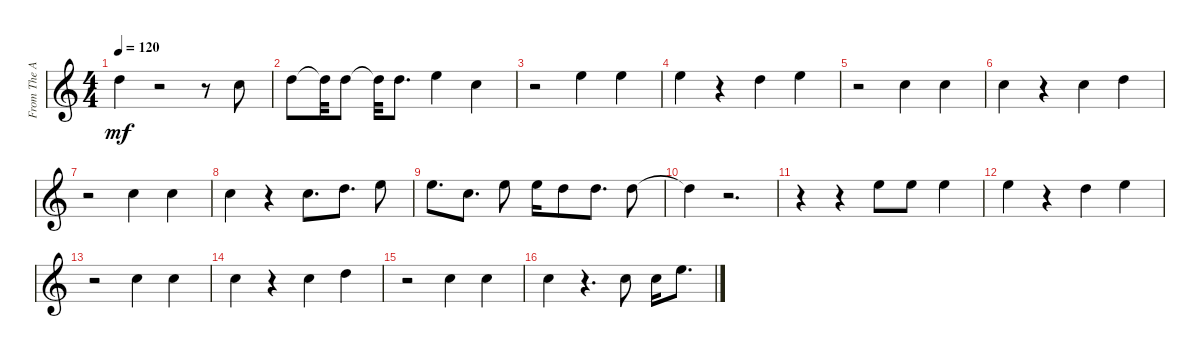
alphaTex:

\track ("From The Album \"Moon Landing\"" "From The A") {instrument acousticgrandpiano}
\staff {score}
\tuning (E4 B3 G3 D3 A2 E2 B1) {hide}
\ts (4 4)
\tempo 120
\clef g2
\ks c
10.1{t}.4{dy mf} r.2 r.8 8.1.8 |
10.1.8 10.1{t}.32 10.1.8 10.1{t}.32 10.1.8{d} 12.1.4 8.1.4 |
r.2 12.1.4 12.1.4 |
12.1.4 r.4 10.1.4 12.1.4 |
r.2 8.1.4 8.1.4 |
8.1.4 r.4 8.1.4 10.1.4 |
r.2 8.1.4 8.1.4 |
8.1.4 r.4 8.1.8{d} 10.1.8{d} 12.1.8 |
12.1.8{d} 8.1.8{d} 12.1.8 12.1.16 10.1.8 10.1.8{d} 10.1.8 |
10.1{t}.4 r.2{d} |
r.4 r.4 12.1.8 12.1.8 12.1.4 |
12.1.4 r.4 10.1.4 12.1.4 |
r.2 8.1.4 8.1.4 |
8.1.4 r.4 8.1.4 10.1.4 |
r.2 8.1.4 8.1.4 |
8.1.4 r.4{d} 8.1.8 8.1.16 12.1.8{d}
